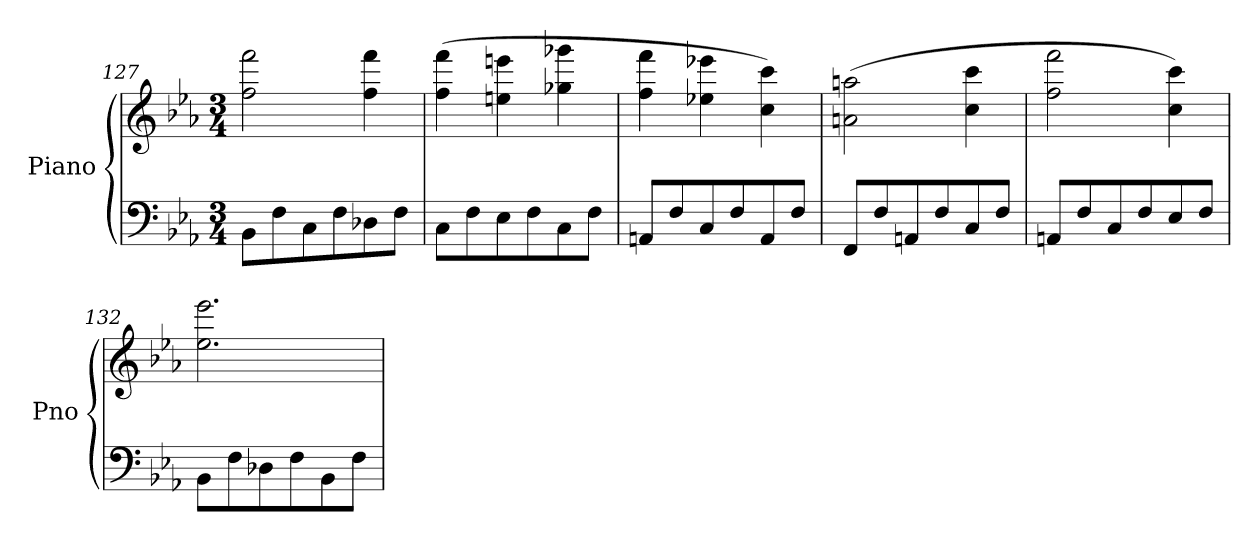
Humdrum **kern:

**kern	**kern
*part1	*part1
*staff2	*staff1
*I"Piano	*
*I'Pno	*
!!LO:LB:g=z
*clefF4	*clefG2
*k[b-e-a-]	*k[b-e-a-]
*E-:	*E-:
*M3/4	*M3/4
=127	=127
8BB-\L	2ff\ 2fff\
8F\	.
8C\	.
8F\	.
8D-X\	4ff\ 4fff\
8F\J	.
=128	=128
8C\L	(4ff\ 4fff\
8F\	.
8E-\	4een\ 4eeen\
8F\	.
8C\	4gg-X\ 4ggg-X\
8F\J	.
=129	=129
8AAn/L	4ff\ 4fff\
8F/	.
8C/	4ee-X\ 4eee-X\
8F/	.
8AA/	4cc\ 4ccc\)
8F/J	.
=130	=130
8FF/L	(2an\ 2aan\
8F/	.
8AAn/	.
8F/	.
8C/	4cc\ 4ccc\
8F/J	.
=131	=131
8AAn/L	2ff\ 2fff\
8F/	.
8C/	.
8F/	.
8E-/	4cc\ 4ccc\)
8F/J	.
=132	=132
8BB-\L	2.ee-\ 2.eee-\
8F\	.
8D-X\	.
8F\	.
8BB-\	.
8F\J	.
=	=
*-	*-
